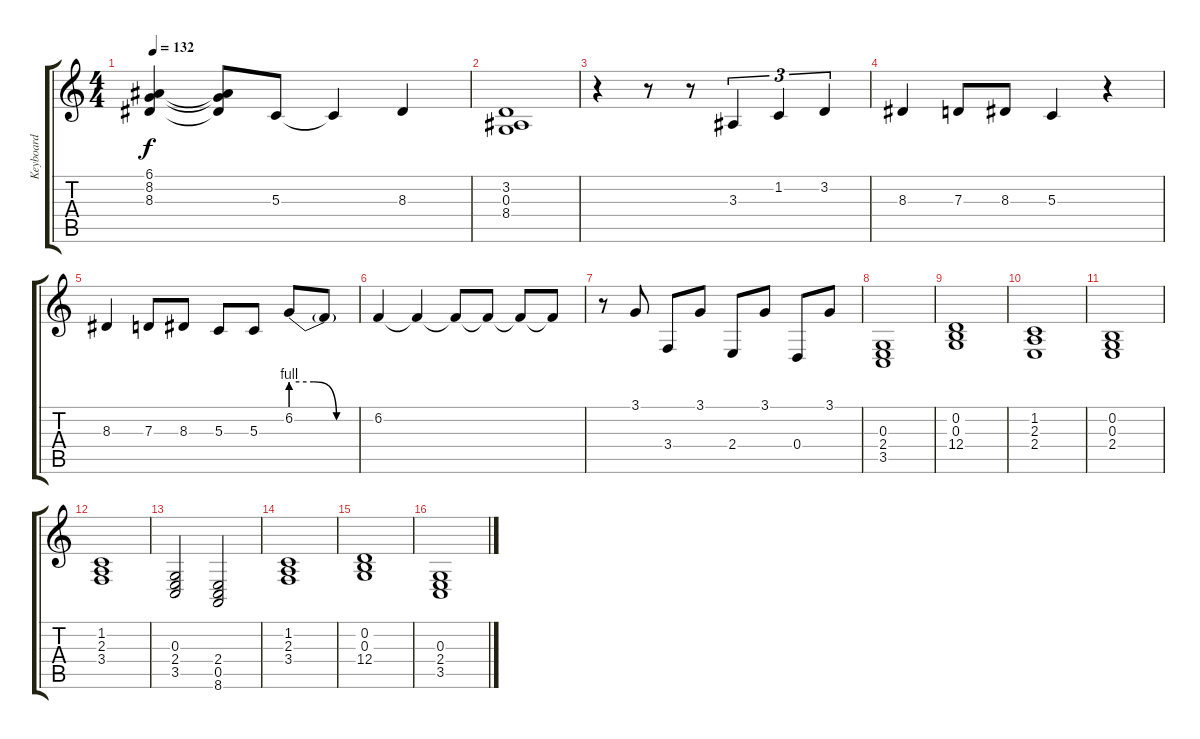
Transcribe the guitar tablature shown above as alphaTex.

\track ("Keyboard" "Keyboard") {instrument stringensemble1}
\staff {score tabs}
\tuning (E4 B3 G3 D3 A2 E2) {hide}
\ts (4 4)
\tempo 132
\clef g2
\ks c
(6.1{t} 8.2{t} 8.3{t}).4{dy f} (6.1{t} 8.2{t} 8.3{t}).8 5.3.8 5.3{t}.4 8.3.4 |
(3.2 0.3 8.4).1 |
r.4 r.8 r.8 3.3.4{tu (3 2) volume 7 balance 8 instrument fx5brightness} 1.2.4{tu (3 2)} 3.2.4{tu (3 2)} |
8.3.4 7.3.8 8.3.8 5.3.4 r.4 |
8.3.4 7.3.8 8.3.8 5.3.8 5.3.8 6.2{be (custom 0 4 20 4 40 0 60 0)}.8 6.2{t}.8 |
6.2.4 6.2{t}.4 6.2{t}.8 6.2{t}.8 6.2{t}.8 6.2{t}.8 |
r.8{volume 13 instrument electricgrandpiano} 3.1.8 3.4.8 3.1.8 2.4.8 3.1.8 0.4.8 3.1.8 |
(0.3 2.4 3.5).1{volume 11 instrument stringensemble1} |
(0.2 0.3 12.4).1 |
(1.2 2.3 2.4).1 |
(0.2 0.3 2.4).1 |
(1.2 2.3 3.4).1 |
(0.3 2.4 3.5).2 (2.4 0.5 8.6).2 |
(1.2 2.3 3.4).1 |
(0.2 0.3 12.4).1 |
(0.3 2.4 3.5).1{volume 11 instrument stringensemble1}
